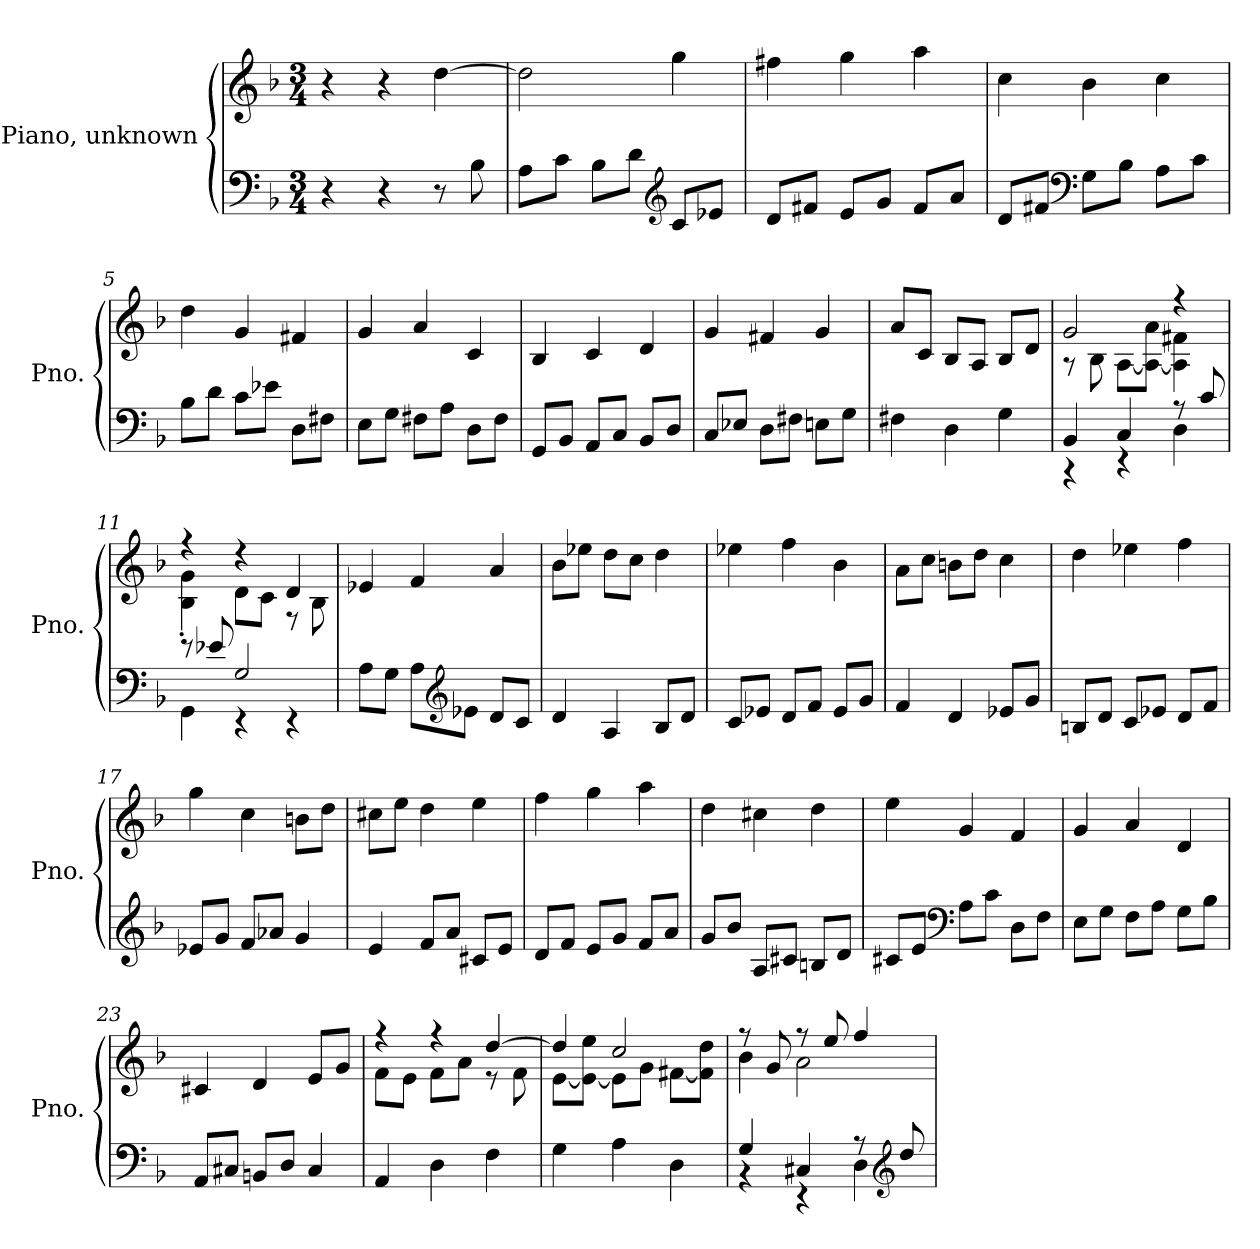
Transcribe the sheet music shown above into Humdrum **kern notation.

**kern	**kern
*part1	*part1
*staff2	*staff1
*I"Piano, unknown	*
*I'Pno.	*
*clefF4	*clefG2
*k[b-]	*k[b-]
*M3/4	*M3/4
*MM190	*MM190
=1	=1
4r	4r
4r	4r
8r	[4dd\
8B-\	.
=2	=2
8A\L	2dd\]
8c\J	.
8B-\L	.
8d\J	.
*clefG2	*
8c/L	4gg\
8e-X/J	.
=3	=3
8d/L	4ff#X\
8f#X/J	.
8e/L	4gg\
8g/J	.
8f#/L	4aa\
8a/J	.
=4	=4
8d/L	4cc\
8f#X/J	.
*clefF4	*
8G\L	4b-\
8B-\J	.
8A\L	4cc\
8c\J	.
=5	=5
8B-\L	4dd\
8d\J	.
8c\L	4g/
8e-X\J	.
8D\L	4f#X/
8F#X\J	.
!!LO:LB:g=z
=6	=6
8E\L	4g/
8G\J	.
8F#X\L	4a/
8A\J	.
8D\L	4c/
8F#\J	.
=7	=7
8GG/L	4B-/
8BB-/J	.
8AA/L	4c/
8C/J	.
8BB-/L	4d/
8D/J	.
=8	=8
8C/L	4g/
8E-X/J	.
8D\L	4f#X/
8F#X\J	.
8En\L	4g/
8G\J	.
=9	=9
4F#X\	8a/L
.	8c/J
4D\	8B-/L
.	8A/J
4G\	8B-/L
.	8d/J
=10	=10
*^	*^
4BB-/	4r	2g/	8r
.	.	.	8B-\
4C/	4r	.	[8A\L
.	.	.	8A\_ 8a\J
8r	4D\	4r	4A\] 4f#X\
8c/	.	.	.
!!LO:LB:g=z	!!
=11	=11	=11	=11
8r	4GG\	4r	4B-\' 4g\'
8e-X/	.	.	.
2G/	4r	4r	8d\L
.	.	.	8c\J
.	4r	4d/	8r
.	.	.	8B-\
*v	*v	*	*
*	*v	*v
=12	=12
8A\L	4e-X/
8G\J	.
8A\L	4f/
*clefG2	*
8e-X\J	.
8d/L	4a/
8c/J	.
=13	=13
4d/	8b-\L
.	8ee-X\J
4A/	8dd\L
.	8cc\J
8B-/L	4dd\
8d/J	.
=14	=14
8c/L	4ee-X\
8e-X/J	.
8d/L	4ff\
8f/J	.
8e-/L	4b-\
8g/J	.
=15	=15
4f/	8a\L
.	8cc\J
4d/	8bn\L
.	8dd\J
8e-X/L	4cc\
8g/J	.
!!LO:LB:g=z
=16	=16
8Bn/L	4dd\
8d/J	.
8c/L	4ee-X\
8e-X/J	.
8d/L	4ff\
8f/J	.
=17	=17
8e-X/L	4gg\
8g/J	.
8f/L	4cc\
8a-X/J	.
4g/	8bn\L
.	8dd\J
=18	=18
4e/	8cc#X\L
.	8ee\J
8f/L	4dd\
8a/J	.
8c#X/L	4ee\
8e/J	.
=19	=19
8d/L	4ff\
8f/J	.
8e/L	4gg\
8g/J	.
8f/L	4aa\
8a/J	.
=20	=20
8g/L	4dd\
8b-/J	.
8A/L	4cc#X\
8c#X/J	.
8Bn/L	4dd\
8d/J	.
!!LO:LB:g=z
=21	=21
8c#X/L	4ee\
8e/J	.
*clefF4	*
8A\L	4g/
8c#\J	.
8D\L	4f/
8F\J	.
=22	=22
8E\L	4g/
8G\J	.
8F\L	4a/
8A\J	.
8G\L	4d/
8B-\J	.
=23	=23
8AA/L	4c#X/
8C#X/J	.
8BBn/L	4d/
8D/J	.
4C#/	8e/L
.	8g/J
=24	=24
*	*^
4AA/	4r	8f\L
.	.	8e\J
4D\	4r	8f\L
.	.	8a\J
4F\	[4dd/	8r
.	.	8f\
=25	=25	=25
4G\	4dd/]	[8e\L
.	.	8e\_ 8ee\J
4A\	2cc/	8e\L]
.	.	8g\J
4D\	.	[8f#X\L
.	.	8f#\] 8dd\J
!!LO:LB:g=z	!!
=26	=26	=26
*^	*	*
4G/	4r	8r	4b-\
.	.	8g/	.
4C#X/	4r	8r	2a\
.	.	8ee/	.
8r	4D\	4ff/	.
*clefG2	*	*	*
8dd/	.	.	.
*v	*v	*	*
*	*v	*v
=	=
*-	*-
